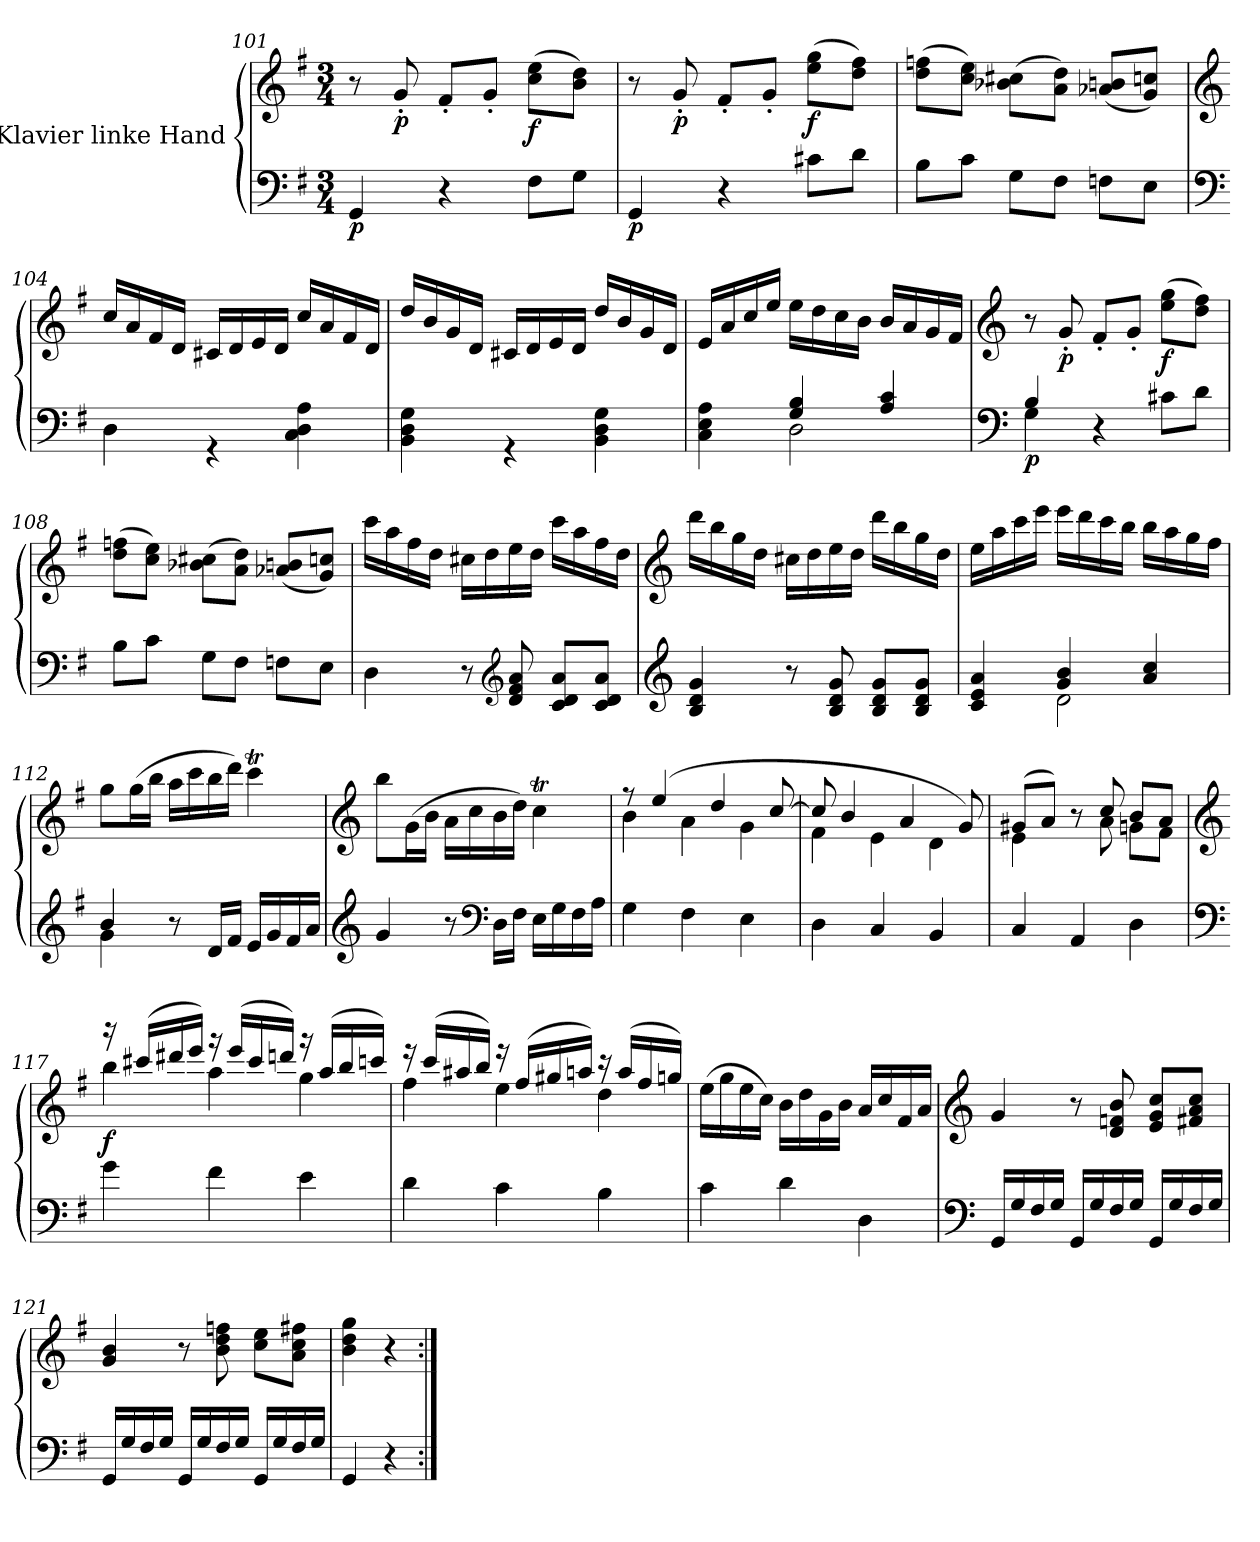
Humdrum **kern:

**kern	**kern	**dynam
*part1	*part1	*part1
*staff2	*staff1	*staff1/2
*I"Klavier linke Hand	*	*
*clefF4	*clefG2	*
*k[f#]	*k[f#]	*
*M3/4	*M3/4	*
=101	=101	=101
!	!	!LO:DY:b=2
4GG/	8r	p
!	!	!LO:DY:b
.	8g'/	p
4r	8f#'/L	.
.	8g'/J	.
!	!	!LO:DY:b
8F#\L	(8cc\ 8ee\L	f
8G\J	8b\ 8dd\J)	.
=102	=102	=102
!	!	!LO:DY:b=2
4GG/	8r	p
!	!	!LO:DY:b
.	8g'/	p
4r	8f#'/L	.
.	8g'/J	.
!	!	!LO:DY:b
8c#X\L	(8ee\ 8gg\L	f
8d\J	8dd\ 8ff#\J)	.
!!LO:LB:g=z
=103	=103	=103
8B\L	(8dd\ 8ffn\L	.
8c\J	8cc\ 8ee\J)	.
8G\L	(8b-X\ 8cc#X\L	.
8F#\J	8a\ 8dd\J)	.
8Fn\L	(8a-X/ 8bn/L	.
8E\J	8g/ 8ccn/J)	.
!!LO:PB:g=z
=104	=104	=104
*clefF4	*clefG2	*
*^	*	*
2.ryy	4D\	16cc/LL	.
.	.	16a/	.
.	.	16f#/	.
.	.	16d/JJ	.
.	4r	16c#X/LL	.
.	.	16d/	.
.	.	16e/	.
.	.	16d/JJ	.
.	4C\ 4D\ 4A\	16cc/LL	.
.	.	16a/	.
.	.	16f#/	.
.	.	16d/JJ	.
=105	=105	=105	=105
2.ryy	4BB\ 4D\ 4G\	16dd/LL	.
.	.	16b/	.
.	.	16g/	.
.	.	16d/JJ	.
.	4r	16c#X/LL	.
.	.	16d/	.
.	.	16e/	.
.	.	16d/JJ	.
.	4BB\ 4D\ 4G\	16dd/LL	.
.	.	16b/	.
.	.	16g/	.
.	.	16d/JJ	.
!!LO:LB:g=z
=106	=106	=106	=106
4ryy	4C\ 4E\ 4A\	16e/LL	.
.	.	16a/	.
.	.	16cc/	.
.	.	16ee/JJ	.
4G/ 4B/	2D\	16ee\LL	.
.	.	16dd\	.
.	.	16cc\	.
.	.	16b\JJ	.
4A/ 4c/	.	16b/LL	.
.	.	16a/	.
.	.	16g/	.
.	.	16f#/JJ	.
!!LO:LB:g=z
=107	=107	=107	=107
*clefF4	*	*clefG2	*
!	!	!	!LO:DY:b=2
4B/	4G\	8r	p
!	!	!	!LO:DY:b
.	.	8g'/	p
4r	2ryy	8f#'/L	.
.	.	8g'/J	.
!	!	!	!LO:DY:b
8c#X\L	.	(8ee\ 8gg\L	f
8d\J	.	8dd\ 8ff#\J)	.
*v	*v	*	*
=108	=108	=108
8B\L	(8dd\ 8ffn\L	.
8c\J	8cc\ 8ee\J)	.
8G\L	(8b-X\ 8cc#X\L	.
8F#\J	8a\ 8dd\J)	.
8Fn\L	(8a-X/ 8bn/L	.
8E\J	8g/ 8ccn/J)	.
=109	=109	=109
4D\	16ccc\LL	.
.	16aa\	.
.	16ff#\	.
.	16dd\JJ	.
8r	16cc#X\LL	.
.	16dd\	.
*clefG2	*	*
8d/ 8f#/ 8a/	16ee\	.
.	16dd\JJ	.
8c/ 8d/ 8a/L	16ccc\LL	.
.	16aa\	.
8c/ 8d/ 8a/J	16ff#\	.
.	16dd\JJ	.
!!LO:LB:g=z
=110	=110	=110
*clefG2	*clefG2	*
4B/ 4d/ 4g/	16ddd\LL	.
.	16bb\	.
.	16gg\	.
.	16dd\JJ	.
8r	16cc#X\LL	.
.	16dd\	.
8B/ 8d/ 8g/	16ee\	.
.	16dd\JJ	.
8B/ 8d/ 8g/L	16ddd\LL	.
.	16bb\	.
8B/ 8d/ 8g/J	16gg\	.
.	16dd\JJ	.
=111	=111	=111
*^	*	*
4c/ 4e/ 4a/	4ryy	16ee\LL	.
.	.	16aa\	.
.	.	16ccc\	.
.	.	16eee\JJ	.
4g/ 4b/	2d\	16eee\LL	.
.	.	16ddd\	.
.	.	16ccc\	.
.	.	16bb\JJ	.
4a/ 4cc/	.	16bb\LL	.
.	.	16aa\	.
.	.	16gg\	.
.	.	16ff#\JJ	.
!!LO:LB:g=z
=112	=112	=112	=112
4b/	4g\	8gg\L	.
.	.	(16gg\L	.
.	.	16bb\JJ	.
8r	2ryy	16aa\LL	.
.	.	16ccc\	.
16d/LL	.	16bb\	.
16f#/JJ	.	16ddd\JJ)	.
16e/LL	.	4cccT\	.
16g/	.	.	.
16f#/	.	.	.
16a/JJ	.	.	.
*v	*v	*	*
!!LO:LB:g=z
=113	=113	=113
*clefG2	*clefG2	*
4g/	8bb\L	.
.	(16g\L	.
.	16b\JJ	.
8r	16a\LL	.
.	16cc\	.
*clefF4	*	*
16D\LL	16b\	.
16F#\JJ	16dd\JJ)	.
16E\LL	4ccT\	.
16G\	.	.
16F#\	.	.
16A\JJ	.	.
=114	=114	=114
*	*^	*
4G\	8r	4b\	.
.	(4ee/	.	.
4F#\	.	4a\	.
.	4dd/	.	.
4E\	.	4g\	.
.	[8cc/	.	.
=115	=115	=115	=115
4D\	8cc/]	4f#\	.
.	4b/	.	.
4C/	.	4e\	.
.	4a/	.	.
4BB/	.	4d\	.
.	8g/)	.	.
!!LO:PB:g=z	!!
=116	=116	=116	=116
4C/	(8g#X/L	4e\	.
.	8a/J)	.	.
4AA/	8r	8ryy	.
.	8cc/	8a\	.
4D\	8b/L	8gn\L	.
.	8a/J	8f#\J	.
!!LO:LB:g=z	!!
=117	=117	=117	=117
*clefF4	*clefG2	*	*
!	!	!	!LO:DY:b
4g\	16r	4bb\	f
.	(16ccc#X/LL	.	.
.	16ddd#X/	.	.
.	16eee/JJ)	.	.
4f#\	16r	4aa\	.
.	(16eee/LL	.	.
.	16ccc#/	.	.
.	16dddn/JJ)	.	.
4e\	16r	4gg\	.
.	(16aa/LL	.	.
.	16bb/	.	.
.	16cccn/JJ)	.	.
=118	=118	=118	=118
4d\	16r	4ff#\	.
.	(16ccc/LL	.	.
.	16aa#X/	.	.
.	16bb/JJ)	.	.
4c\	16r	4ee\	.
.	(16ff#/LL	.	.
.	16gg#X/	.	.
.	16aan/JJ)	.	.
4B\	16r	4dd\	.
.	(16aa/LL	.	.
.	16ff#/	.	.
.	16ggn/JJ)	.	.
*	*v	*v	*
!!LO:LB:g=z
=119	=119	=119
4c\	(16ee\LL	.
.	16gg\	.
.	16ee\	.
.	16cc\JJ)	.
4d\	16b\LL	.
.	16dd\	.
.	16g\	.
.	16b\JJ	.
4D\	16a/LL	.
.	16cc/	.
.	16f#/	.
.	16a/JJ	.
!!LO:LB:g=z
=120	=120	=120
*clefF4	*clefG2	*
16GG/LL	4g/	.
16G/	.	.
16F#/	.	.
16G/JJ	.	.
16GG/LL	8r	.
16G/	.	.
16F#/	8d/ 8fn/ 8b/	.
16G/JJ	.	.
16GG/LL	8e/ 8g/ 8cc/L	.
16G/	.	.
16F#/	8f#X/ 8a/ 8cc/J	.
16G/JJ	.	.
=121	=121	=121
16GG/LL	4g/ 4b/	.
16G/	.	.
16F#/	.	.
16G/JJ	.	.
16GG/LL	8r	.
16G/	.	.
16F#/	8b\ 8dd\ 8ffn\	.
16G/JJ	.	.
16GG/LL	8cc\ 8ee\L	.
16G/	.	.
16F#/	8a\ 8cc\ 8ff#X\J	.
16G/JJ	.	.
=122	=122	=122
4GG/	4b\ 4dd\ 4gg\	.
4r	4r	.
=:|!	=:|!	=:|!
*-	*-	*-
